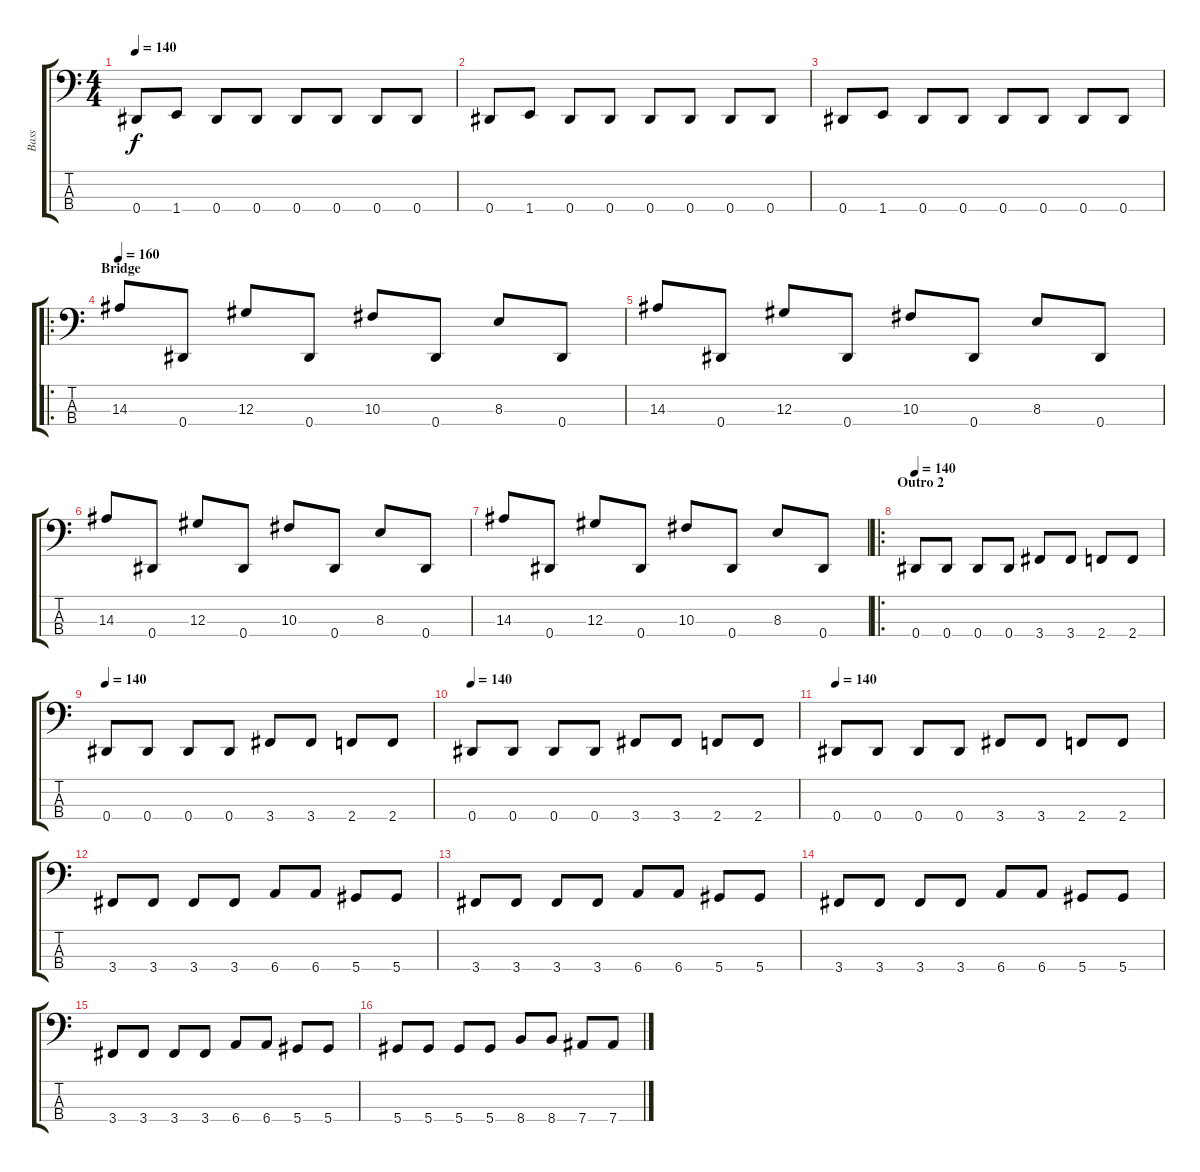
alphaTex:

\track ("Bass" "Bass") {instrument electricbassfinger}
\staff {score tabs}
\tuning (Gb2 Db2 Ab1 Eb1) {hide}
\ts (4 4)
\tempo 140
\clef f4
\ks c
0.4.8{dy f} 1.4.8 0.4.8 0.4.8 0.4.8 0.4.8 0.4.8 0.4.8 |
0.4.8 1.4.8 0.4.8 0.4.8 0.4.8 0.4.8 0.4.8 0.4.8 |
0.4.8 1.4.8 0.4.8 0.4.8 0.4.8 0.4.8 0.4.8 0.4.8 |
\ro
\section ("" "Bridge")
\tempo 160
14.3.8 0.4.8 12.3.8 0.4.8 10.3.8 0.4.8 8.3.8 0.4.8 |
14.3.8 0.4.8 12.3.8 0.4.8 10.3.8 0.4.8 8.3.8 0.4.8 |
14.3.8 0.4.8 12.3.8 0.4.8 10.3.8 0.4.8 8.3.8 0.4.8 |
14.3.8 0.4.8 12.3.8 0.4.8 10.3.8 0.4.8 8.3.8 0.4.8 |
\ro
\section ("" "Outro 2")
\tempo 140
0.4.8 0.4.8 0.4.8 0.4.8 3.4.8 3.4.8 2.4.8 2.4.8 |
\tempo 140
0.4.8 0.4.8 0.4.8 0.4.8 3.4.8 3.4.8 2.4.8 2.4.8 |
\tempo 140
0.4.8 0.4.8 0.4.8 0.4.8 3.4.8 3.4.8 2.4.8 2.4.8 |
\tempo 140
0.4.8 0.4.8 0.4.8 0.4.8 3.4.8 3.4.8 2.4.8 2.4.8 |
3.4.8 3.4.8 3.4.8 3.4.8 6.4.8 6.4.8 5.4.8 5.4.8 |
3.4.8 3.4.8 3.4.8 3.4.8 6.4.8 6.4.8 5.4.8 5.4.8 |
3.4.8 3.4.8 3.4.8 3.4.8 6.4.8 6.4.8 5.4.8 5.4.8 |
3.4.8 3.4.8 3.4.8 3.4.8 6.4.8 6.4.8 5.4.8 5.4.8 |
5.4.8 5.4.8 5.4.8 5.4.8 8.4.8 8.4.8 7.4.8 7.4.8
